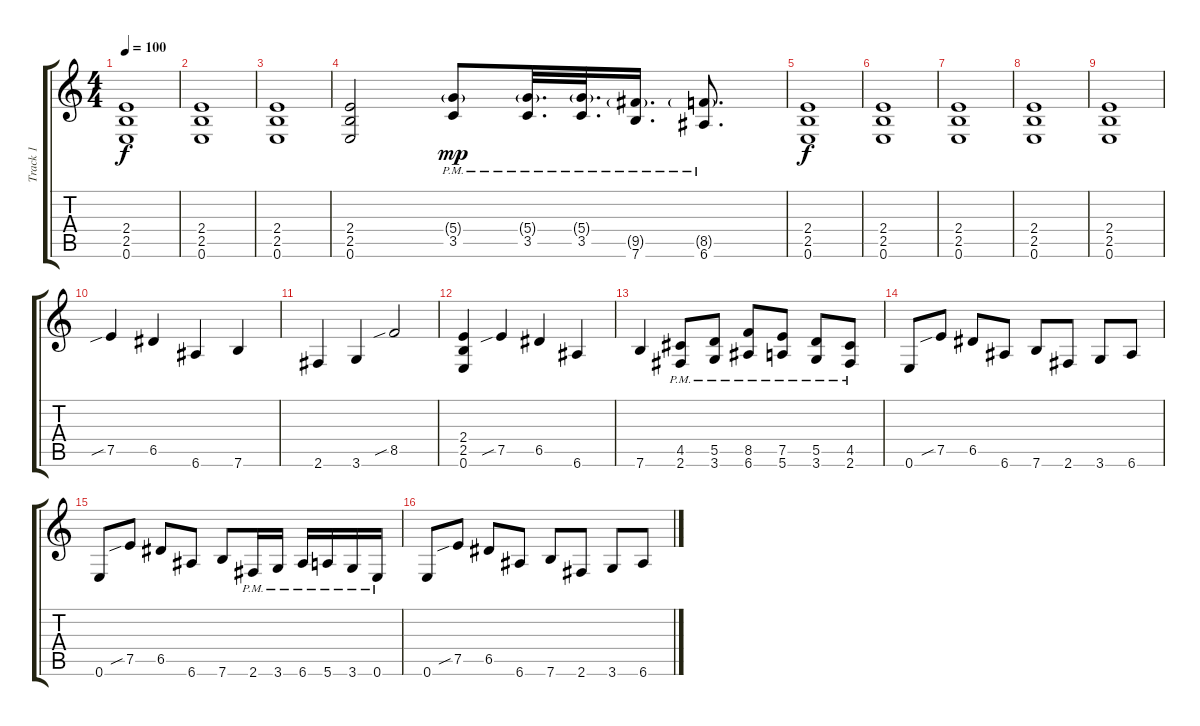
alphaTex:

\track ("Track 1" "Track 1") {instrument distortionguitar}
\staff {score tabs}
\tuning (E4 B3 G3 D3 A2 E2) {hide}
\ts (4 4)
\tempo 100
\clef g2
\ks c
(2.4 2.5 0.6).1{dy f instrument distortionguitar} |
(2.4 2.5 0.6).1 |
(2.4 2.5 0.6).1 |
(2.4 2.5 0.6).2 (5.4{g pm} 3.5{pm}).8{dy mp} (5.4{g pm} 3.5{pm}).32{d} (5.4{g pm} 3.5{pm}).32{d} (9.5{g pm} 7.6{pm}).16{d} (8.5{g pm} 6.6{pm}).8{d} |
(2.4 2.5 0.6).1{dy f} |
(2.4 2.5 0.6).1 |
(2.4 2.5 0.6).1 |
(2.4 2.5 0.6).1 |
(2.4 2.5 0.6).1 |
7.5{sib}.4 6.5.4 6.6.4 7.6.4 |
2.6.4 3.6.4 8.5{sib}.2 |
(2.4 2.5 0.6).4 7.5{sib}.4 6.5.4 6.6.4 |
7.6.4 (4.5{pm} 2.6{pm}).8 (5.5{pm} 3.6{pm}).8 (8.5{pm} 6.6{pm}).8 (7.5{pm} 5.6{pm}).8 (5.5{pm} 3.6{pm}).8 (4.5{pm} 2.6{pm}).8 |
0.6.8 7.5{sib}.8 6.5.8 6.6.8 7.6.8 2.6.8 3.6.8 6.6.8 |
0.6.8 7.5{sib}.8 6.5.8 6.6.8 7.6.8 2.6{pm}.16 3.6{pm}.16 6.6{pm}.16 5.6{pm}.16 3.6{pm}.16 0.6{pm}.16 |
0.6.8 7.5{sib}.8 6.5.8 6.6.8 7.6.8 2.6.8 3.6.8 6.6.8
